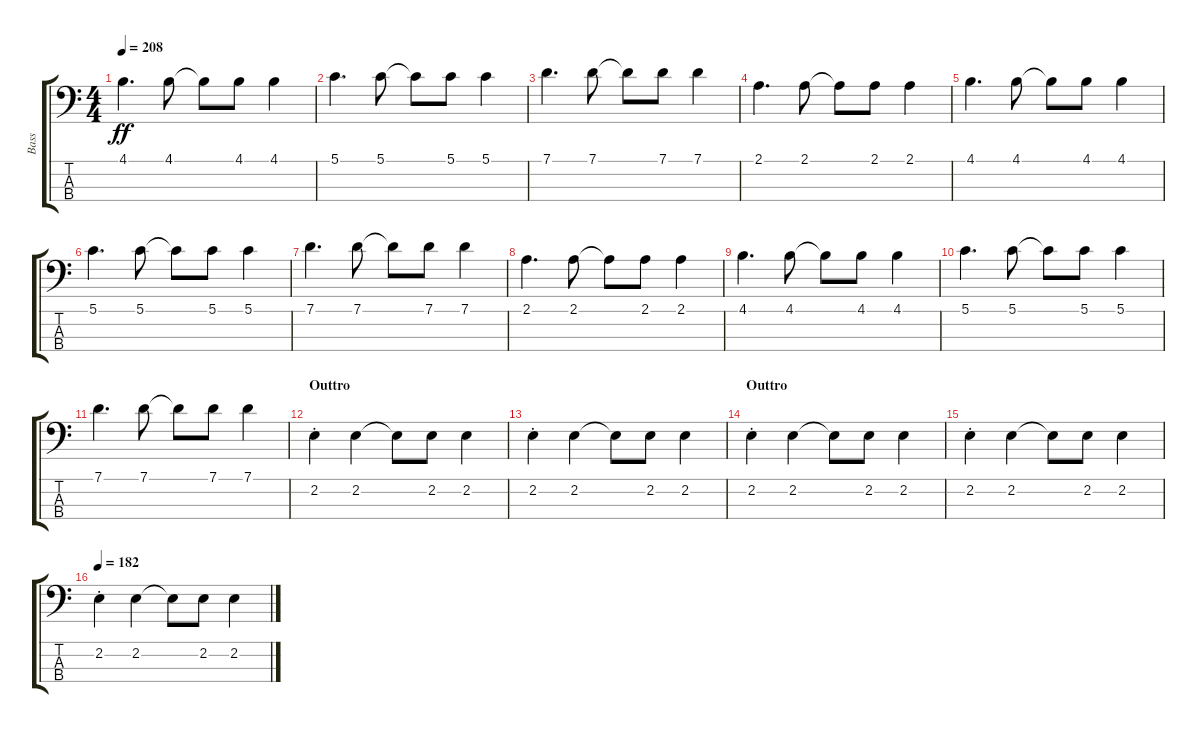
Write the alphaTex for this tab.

\track ("Bass" "Bass") {instrument acousticbass}
\staff {score tabs}
\tuning (G2 D2 A1 E1) {hide}
\ts (4 4)
\tempo 208
\clef f4
\ks c
4.1.4{d dy ff} 4.1.8 4.1{t}.8 4.1.8 4.1.4 |
5.1.4{d} 5.1.8 5.1{t}.8 5.1.8 5.1.4 |
7.1.4{d} 7.1.8 7.1{t}.8 7.1.8 7.1.4 |
2.1.4{d} 2.1.8 2.1{t}.8 2.1.8 2.1.4 |
4.1.4{d} 4.1.8 4.1{t}.8 4.1.8 4.1.4 |
5.1.4{d} 5.1.8 5.1{t}.8 5.1.8 5.1.4 |
7.1.4{d} 7.1.8 7.1{t}.8 7.1.8 7.1.4 |
2.1.4{d} 2.1.8 2.1{t}.8 2.1.8 2.1.4 |
4.1.4{d} 4.1.8 4.1{t}.8 4.1.8 4.1.4 |
5.1.4{d} 5.1.8 5.1{t}.8 5.1.8 5.1.4 |
7.1.4{d} 7.1.8 7.1{t}.8 7.1.8 7.1.4 |
\section ("" "Outtro")
2.2{st}.4 2.2.4 2.2{t}.8 2.2.8 2.2.4 |
2.2{st}.4 2.2.4 2.2{t}.8 2.2.8 2.2.4 |
\section ("" "Outtro")
2.2{st}.4 2.2.4 2.2{t}.8 2.2.8 2.2.4 |
2.2{st}.4 2.2.4 2.2{t}.8 2.2.8 2.2.4 |
\tempo 182
2.2{st}.4 2.2.4 2.2{t}.8 2.2.8 2.2.4
